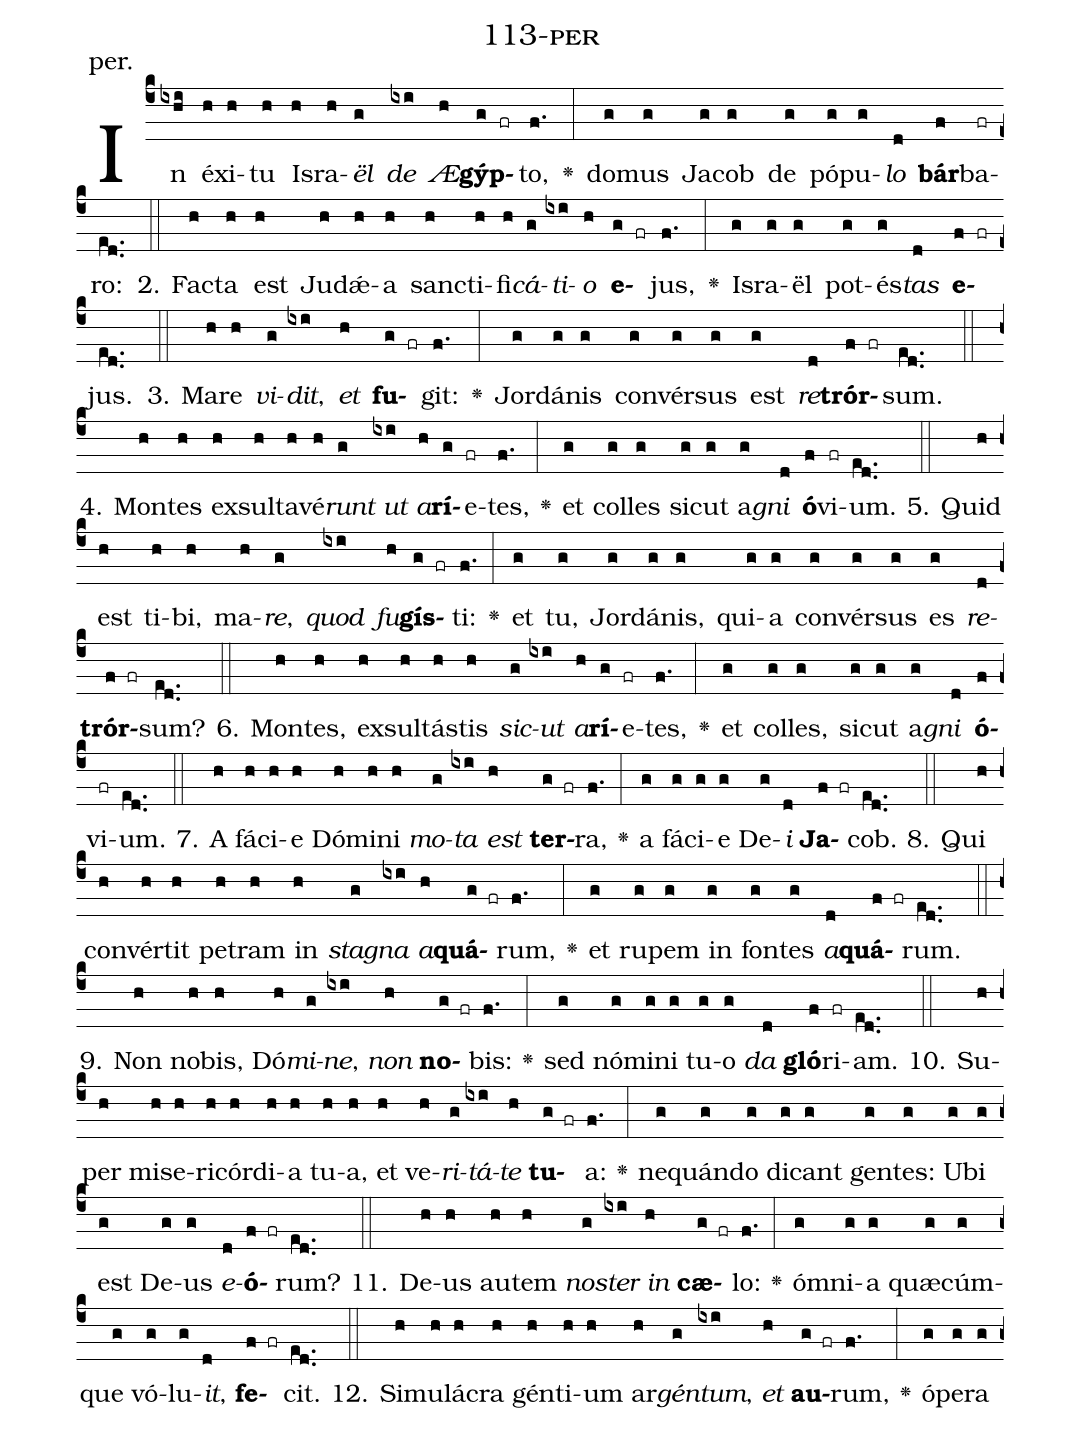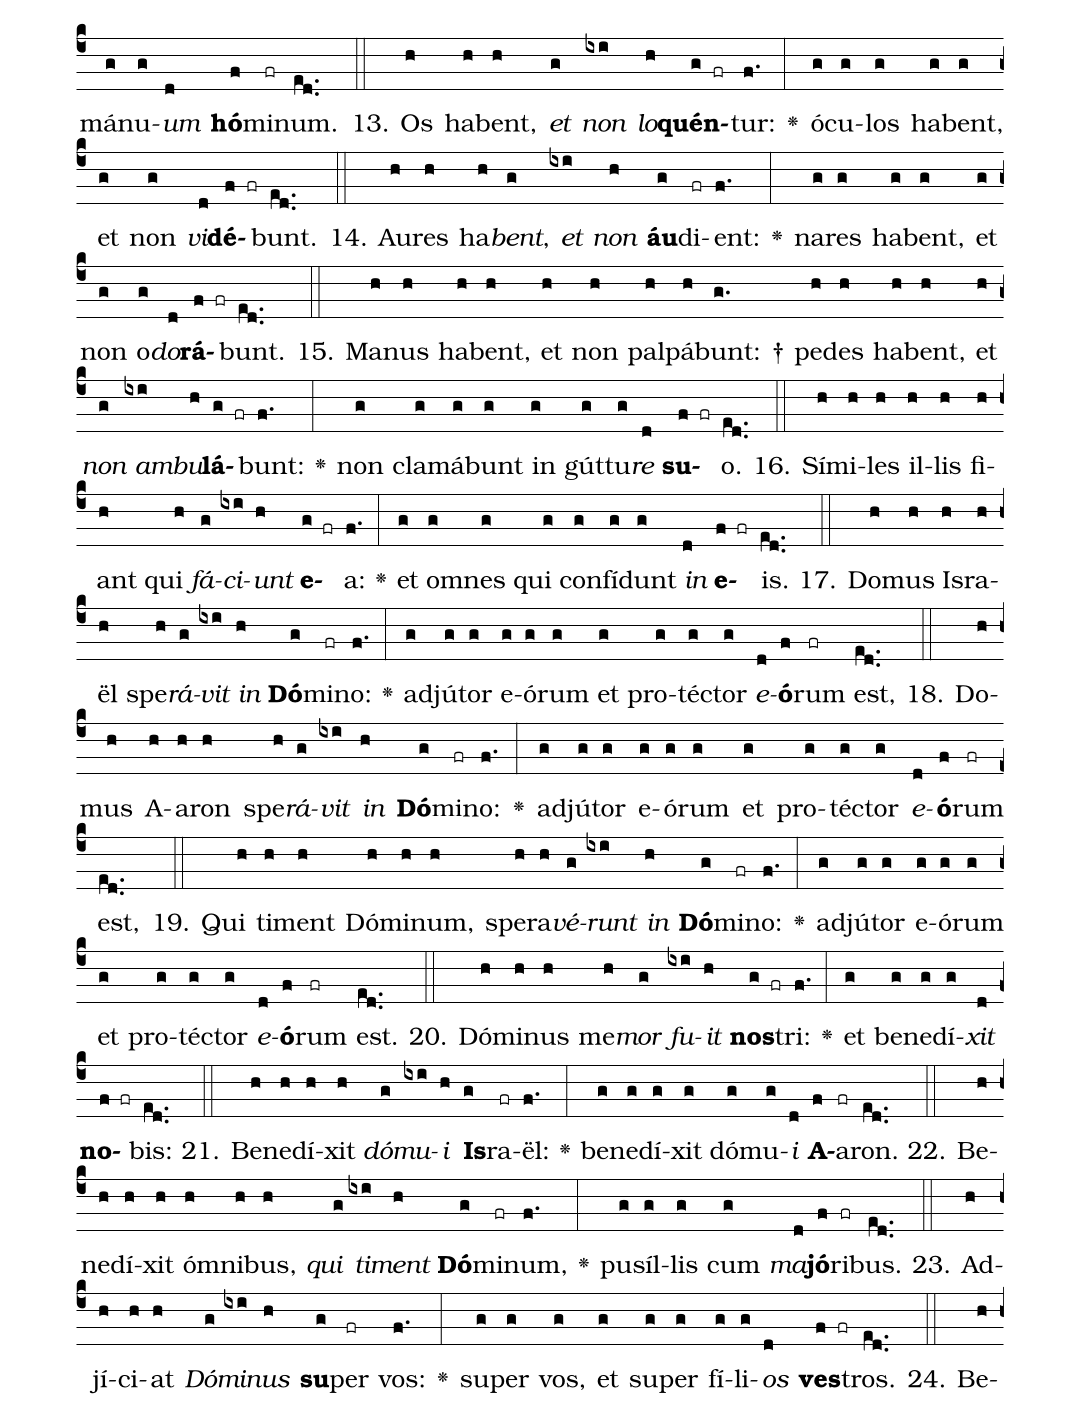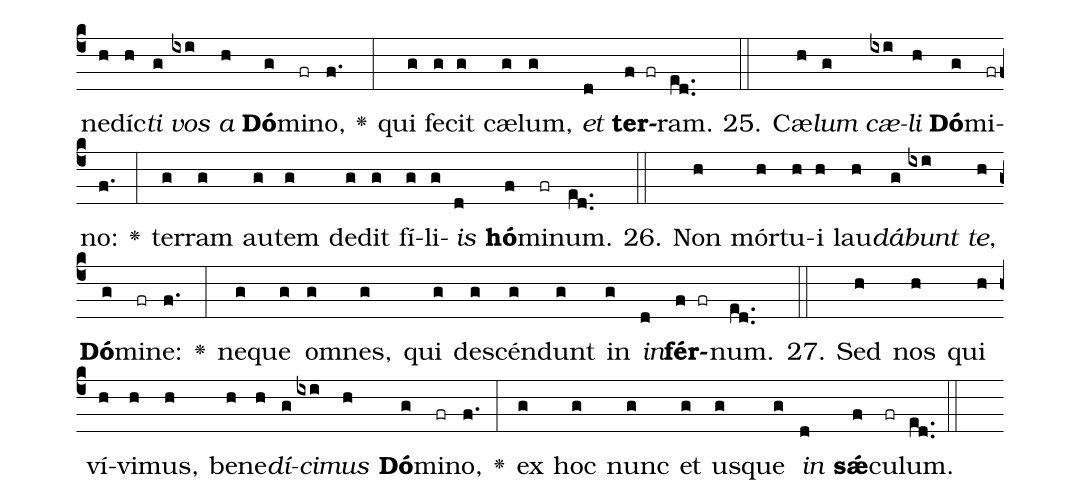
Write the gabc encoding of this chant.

name: 113-per;
annotation: per.;
%%
(c4)In(ixhi) éx(h)i(h)tu(h) Is(h)ra(h)<i>ël</i>(g) <i>de</i>(ixi) <i>Æ</i>(h)<b>gýp</b>(g fr)to,(f.) <v>\greheightstar</v>(:) do(g)mus(g) Ja(g)cob(g) de(g) pó(g)pu(g)<i>lo</i>(d) <b>bár</b>(f)ba(fr)ro:(ed..) (::)
2. Fac(h)ta(h) est(h) Ju(h)dǽ(h)a(h) sanc(h)ti(h)fi(h)<i>cá</i>(g)<i>ti</i>(ixi)<i>o</i>(h) <b>e</b>(g fr)jus,(f.) <v>\greheightstar</v>(:) Is(g)ra(g)ël(g) pot(g)és(g)<i>tas</i>(d) <b>e</b>(f fr)jus.(ed..) (::)
3. Ma(h)re(h) <i>vi</i>(g)<i>dit</i>,(ixi) <i>et</i>(h) <b>fu</b>(g fr)git:(f.) <v>\greheightstar</v>(:) Jor(g)dá(g)nis(g) con(g)vér(g)sus(g) est(g) <i>re</i>(d)<b>trór</b>(f fr)sum.(ed..) (::)
4. Mon(h)tes(h) ex(h)sul(h)ta(h)vé(h)<i>runt</i>(g) <i>ut</i>(ixi) <i>a</i>(h)<b>rí</b>(g)e(fr)tes,(f.) <v>\greheightstar</v>(:) et(g) col(g)les(g) sic(g)ut(g) a(g)<i>gni</i>(d) <b>ó</b>(f)vi(fr)um.(ed..) (::)
5. Quid(h) est(h) ti(h)bi,(h) ma(h)<i>re</i>,(g) <i>quod</i>(ixi) <i>fu</i>(h)<b>gís</b>(g fr)ti:(f.) <v>\greheightstar</v>(:) et(g) tu,(g) Jor(g)dá(g)nis,(g) qui(g)a(g) con(g)vér(g)sus(g) es(g) <i>re</i>(d)<b>trór</b>(f fr)sum?(ed..) (::)
6. Mon(h)tes,(h) ex(h)sul(h)tás(h)tis(h) <i>sic</i>(g)<i>ut</i>(ixi) <i>a</i>(h)<b>rí</b>(g)e(fr)tes,(f.) <v>\greheightstar</v>(:) et(g) col(g)les,(g) sic(g)ut(g) a(g)<i>gni</i>(d) <b>ó</b>(f)vi(fr)um.(ed..) (::)
7. A(h) fá(h)ci(h)e(h) Dó(h)mi(h)ni(h) <i>mo</i>(g)<i>ta</i>(ixi) <i>est</i>(h) <b>ter</b>(g fr)ra,(f.) <v>\greheightstar</v>(:) a(g) fá(g)ci(g)e(g) De(g)<i>i</i>(d) <b>Ja</b>(f fr)cob.(ed..) (::)
8. Qui(h) con(h)vér(h)tit(h) pe(h)tram(h) in(h) <i>sta</i>(g)<i>gna</i>(ixi) <i>a</i>(h)<b>quá</b>(g fr)rum,(f.) <v>\greheightstar</v>(:) et(g) ru(g)pem(g) in(g) fon(g)tes(g) <i>a</i>(d)<b>quá</b>(f fr)rum.(ed..) (::)
9. Non(h) no(h)bis,(h) Dó(h)<i>mi</i>(g)<i>ne</i>,(ixi) <i>non</i>(h) <b>no</b>(g fr)bis:(f.) <v>\greheightstar</v>(:) sed(g) nó(g)mi(g)ni(g) tu(g)o(g) <i>da</i>(d) <b>gló</b>(f)ri(fr)am.(ed..) (::)
10. Su(h)per(h) mi(h)se(h)ri(h)cór(h)di(h)a(h) tu(h)a,(h) et(h) ve(h)<i>ri</i>(g)<i>tá</i>(ixi)<i>te</i>(h) <b>tu</b>(g fr)a:(f.) <v>\greheightstar</v>(:) ne(g)quán(g)do(g) di(g)cant(g) gen(g)tes:(g) U(g)bi(g) est(g) De(g)us(g) <i>e</i>(d)<b>ó</b>(f fr)rum?(ed..) (::)
11. De(h)us(h) au(h)tem(h) <i>nos</i>(g)<i>ter</i>(ixi) <i>in</i>(h) <b>cæ</b>(g fr)lo:(f.) <v>\greheightstar</v>(:) óm(g)ni(g)a(g) quæ(g)cúm(g)que(g) vó(g)lu(g)<i>it</i>,(d) <b>fe</b>(f fr)cit.(ed..) (::)
12. Si(h)mu(h)lá(h)cra(h) gén(h)ti(h)um(h) ar(h)<i>gén</i>(g)<i>tum</i>,(ixi) <i>et</i>(h) <b>au</b>(g fr)rum,(f.) <v>\greheightstar</v>(:) ó(g)pe(g)ra(g) má(g)nu(g)<i>um</i>(d) <b>hó</b>(f)mi(fr)num.(ed..) (::)
13. Os(h) ha(h)bent,(h) <i>et</i>(g) <i>non</i>(ixi) <i>lo</i>(h)<b>quén</b>(g fr)tur:(f.) <v>\greheightstar</v>(:) ó(g)cu(g)los(g) ha(g)bent,(g) et(g) non(g) <i>vi</i>(d)<b>dé</b>(f fr)bunt.(ed..) (::)
14. Au(h)res(h) ha(h)<i>bent</i>,(g) <i>et</i>(ixi) <i>non</i>(h) <b>áu</b>(g)di(fr)ent:(f.) <v>\greheightstar</v>(:) na(g)res(g) ha(g)bent,(g) et(g) non(g) o(g)<i>do</i>(d)<b>rá</b>(f fr)bunt.(ed..) (::)
15. Ma(h)nus(h) ha(h)bent,(h) et(h) non(h) pal(h)pá(h)bunt: †(g.) pe(h)des(h) ha(h)bent,(h) et(h) <i>non</i>(g) <i>am</i>(ixi)<i>bu</i>(h)<b>lá</b>(g fr)bunt:(f.) <v>\greheightstar</v>(:) non(g) cla(g)má(g)bunt(g) in(g) gút(g)tu(g)<i>re</i>(d) <b>su</b>(f fr)o.(ed..) (::)
16. Sí(h)mi(h)les(h) il(h)lis(h) fi(h)ant(h) qui(h) <i>fá</i>(g)<i>ci</i>(ixi)<i>unt</i>(h) <b>e</b>(g fr)a:(f.) <v>\greheightstar</v>(:) et(g) om(g)nes(g) qui(g) con(g)fí(g)dunt(g) <i>in</i>(d) <b>e</b>(f fr)is.(ed..) (::)
17. Do(h)mus(h) Is(h)ra(h)ël(h) spe(h)<i>rá</i>(g)<i>vit</i>(ixi) <i>in</i>(h) <b>Dó</b>(g)mi(fr)no:(f.) <v>\greheightstar</v>(:) ad(g)jú(g)tor(g) e(g)ó(g)rum(g) et(g) pro(g)téc(g)tor(g) <i>e</i>(d)<b>ó</b>(f)rum(fr) est,(ed..) (::)
18. Do(h)mus(h) A(h)a(h)ron(h) spe(h)<i>rá</i>(g)<i>vit</i>(ixi) <i>in</i>(h) <b>Dó</b>(g)mi(fr)no:(f.) <v>\greheightstar</v>(:) ad(g)jú(g)tor(g) e(g)ó(g)rum(g) et(g) pro(g)téc(g)tor(g) <i>e</i>(d)<b>ó</b>(f)rum(fr) est,(ed..) (::)
19. Qui(h) ti(h)ment(h) Dó(h)mi(h)num,(h) spe(h)ra(h)<i>vé</i>(g)<i>runt</i>(ixi) <i>in</i>(h) <b>Dó</b>(g)mi(fr)no:(f.) <v>\greheightstar</v>(:) ad(g)jú(g)tor(g) e(g)ó(g)rum(g) et(g) pro(g)téc(g)tor(g) <i>e</i>(d)<b>ó</b>(f)rum(fr) est.(ed..) (::)
20. Dó(h)mi(h)nus(h) me(h)<i>mor</i>(g) <i>fu</i>(ixi)<i>it</i>(h) <b>nos</b>(g fr)tri:(f.) <v>\greheightstar</v>(:) et(g) be(g)ne(g)dí(g)<i>xit</i>(d) <b>no</b>(f fr)bis:(ed..) (::)
21. Be(h)ne(h)dí(h)xit(h) <i>dó</i>(g)<i>mu</i>(ixi)<i>i</i>(h) <b>Is</b>(g)ra(fr)ël:(f.) <v>\greheightstar</v>(:) be(g)ne(g)dí(g)xit(g) dó(g)mu(g)<i>i</i>(d) <b>A</b>(f)a(fr)ron.(ed..) (::)
22. Be(h)ne(h)dí(h)xit(h) óm(h)ni(h)bus,(h) <i>qui</i>(g) <i>ti</i>(ixi)<i>ment</i>(h) <b>Dó</b>(g)mi(fr)num,(f.) <v>\greheightstar</v>(:) pu(g)síl(g)lis(g) cum(g) <i>ma</i>(d)<b>jó</b>(f)ri(fr)bus.(ed..) (::)
23. Ad(h)jí(h)ci(h)at(h) <i>Dó</i>(g)<i>mi</i>(ixi)<i>nus</i>(h) <b>su</b>(g)per(fr) vos:(f.) <v>\greheightstar</v>(:) su(g)per(g) vos,(g) et(g) su(g)per(g) fí(g)li(g)<i>os</i>(d) <b>ves</b>(f fr)tros.(ed..) (::)
24. Be(h)ne(h)díc(h)<i>ti</i>(g) <i>vos</i>(ixi) <i>a</i>(h) <b>Dó</b>(g)mi(fr)no,(f.) <v>\greheightstar</v>(:) qui(g) fe(g)cit(g) cæ(g)lum,(g) <i>et</i>(d) <b>ter</b>(f fr)ram.(ed..) (::)
25. Cæ(h)<i>lum</i>(g) <i>cæ</i>(ixi)<i>li</i>(h) <b>Dó</b>(g)mi(fr)no:(f.) <v>\greheightstar</v>(:) ter(g)ram(g) au(g)tem(g) de(g)dit(g) fí(g)li(g)<i>is</i>(d) <b>hó</b>(f)mi(fr)num.(ed..) (::)
26. Non(h) mór(h)tu(h)i(h) lau(h)<i>dá</i>(g)<i>bunt</i>(ixi) <i>te</i>,(h) <b>Dó</b>(g)mi(fr)ne:(f.) <v>\greheightstar</v>(:) ne(g)que(g) om(g)nes,(g) qui(g) de(g)scén(g)dunt(g) in(g) <i>in</i>(d)<b>fér</b>(f fr)num.(ed..) (::)
27. Sed(h) nos(h) qui(h) ví(h)vi(h)mus,(h) be(h)ne(h)<i>dí</i>(g)<i>ci</i>(ixi)<i>mus</i>(h) <b>Dó</b>(g)mi(fr)no,(f.) <v>\greheightstar</v>(:) ex(g) hoc(g) nunc(g) et(g) us(g)que(g) <i>in</i>(d) <b>sǽ</b>(f)cu(fr)lum.(ed..) (::)
